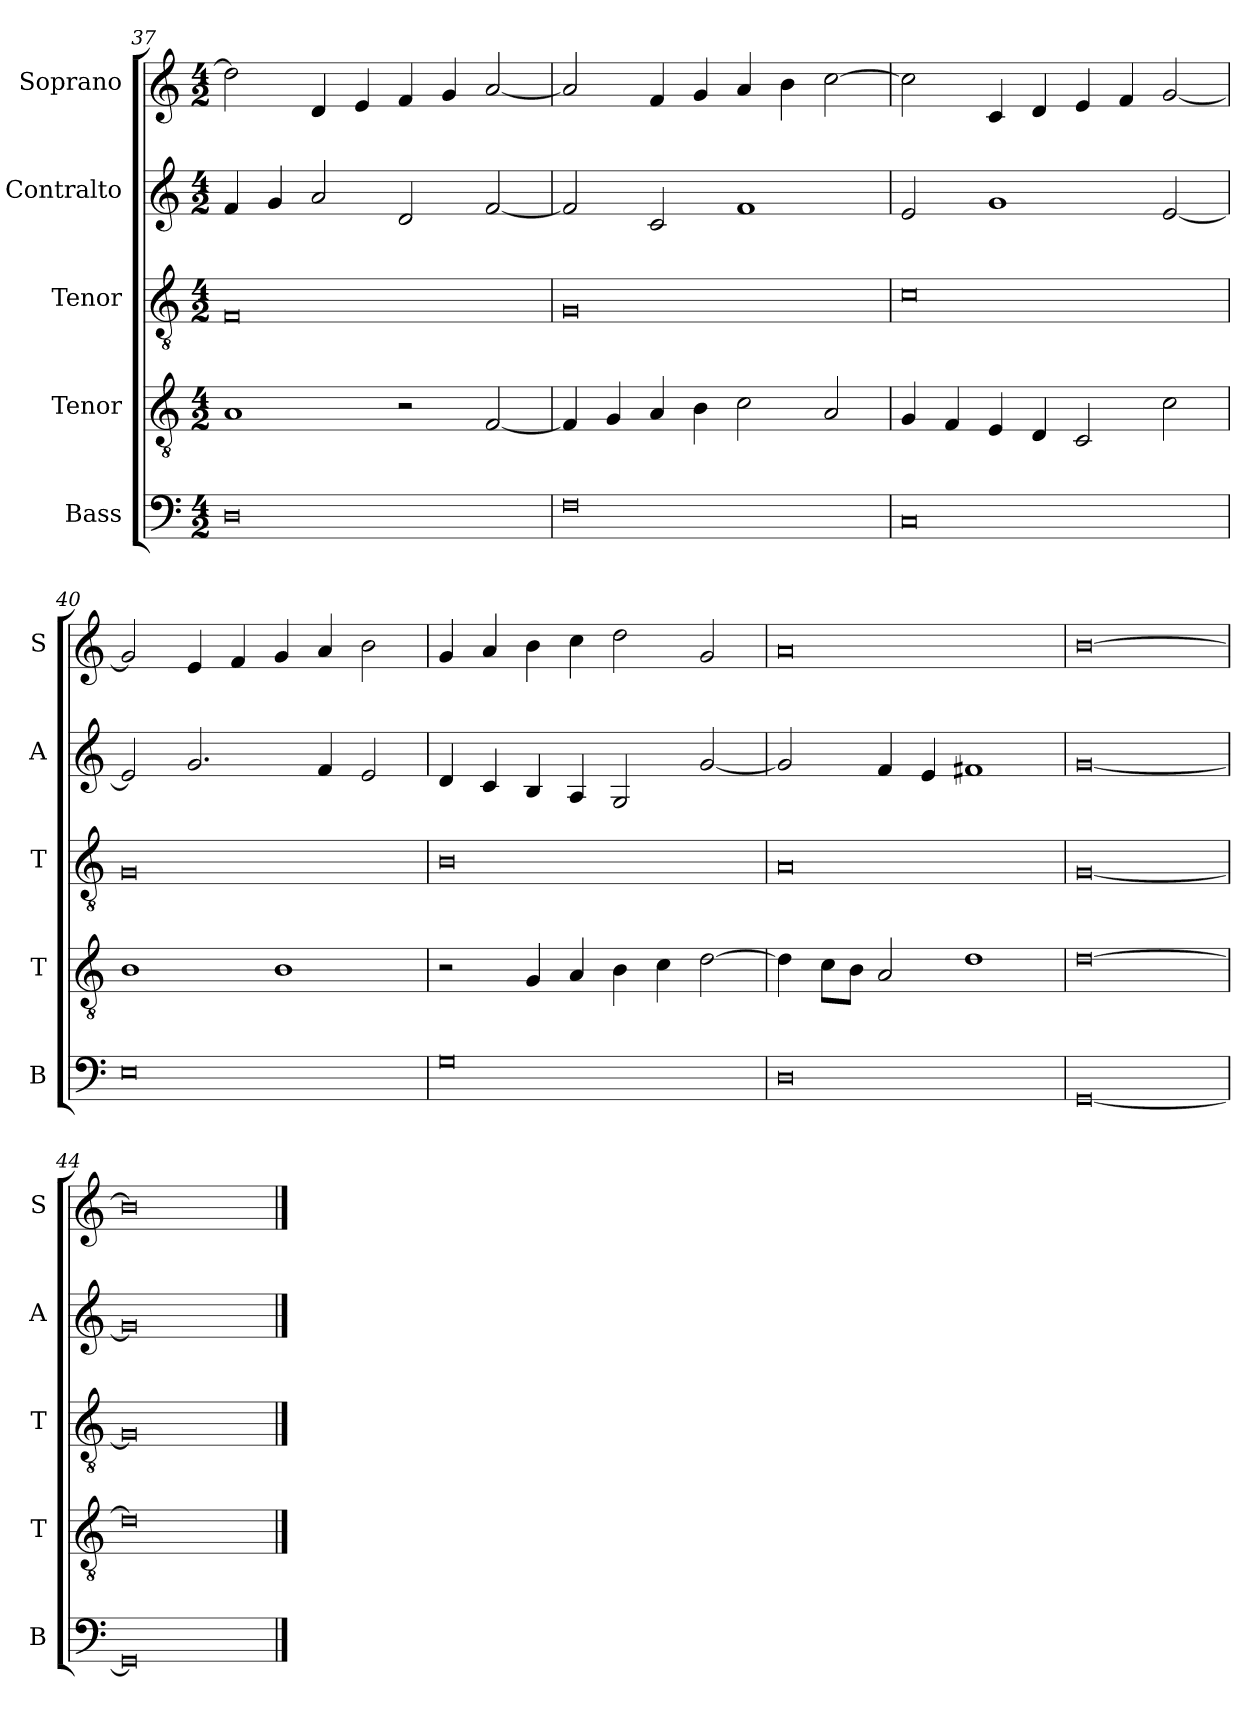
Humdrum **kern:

**kern	**kern	**kern	**kern	**kern
*part5	*part4	*part3	*part2	*part1
*staff5	*staff4	*staff3	*staff2	*staff1
*I"Bass	*I"Tenor	*I"Tenor	*I"Contralto	*I"Soprano
*I'B	*I'T	*I'T	*I'A	*I'S
*clefF4	*clefGv2	*clefGv2	*clefG2	*clefG2
*k[]	*k[]	*k[]	*k[]	*k[]
*G:mix	*G:mix	*G:mix	*G:mix	*G:mix
*M4/2	*M4/2	*M4/2	*M4/2	*M4/2
=37	=37	=37	=37	=37
0D	1A	0F	4f	2dd]
.	.	.	4g	.
.	.	.	2a	4d
.	.	.	.	4e
.	2r	.	2d	4f
.	.	.	.	4g
.	[2F	.	[2f	[2a
=38	=38	=38	=38	=38
0F	4F]	0G	2f]	2a]
.	4G	.	.	.
.	4A	.	2c	4f
.	4B	.	.	4g
.	2c	.	1f	4a
.	.	.	.	4b
.	2A	.	.	[2cc
=39	=39	=39	=39	=39
0C	4G	0c	2e	2cc]
.	4F	.	.	.
.	4E	.	1g	4c
.	4D	.	.	4d
.	2C	.	.	4e
.	.	.	.	4f
.	2c	.	[2e	[2g
=40	=40	=40	=40	=40
0E	1B	0G	2e]	2g]
.	.	.	2.g	4e
.	.	.	.	4f
.	1B	.	.	4g
.	.	.	4f	4a
.	.	.	2e	2b
=41	=41	=41	=41	=41
0G	2r	0B	4d	4g
.	.	.	4c	4a
.	4G	.	4B	4b
.	4A	.	4A	4cc
.	4B	.	2G	2dd
.	4c	.	.	.
.	[2d	.	[2g	2g
=42	=42	=42	=42	=42
0D	4d]	0A	2g]	0a
.	8c\L	.	.	.
.	8B\J	.	.	.
.	2A	.	4f	.
.	.	.	4e	.
.	1d	.	1f#X	.
=43	=43	=43	=43	=43
[0GG	[0d	[0G	[0g	[0b
=44	=44	=44	=44	=44
0GG]	0d]	0G]	0g]	0b]
==	==	==	==	==
*-	*-	*-	*-	*-
